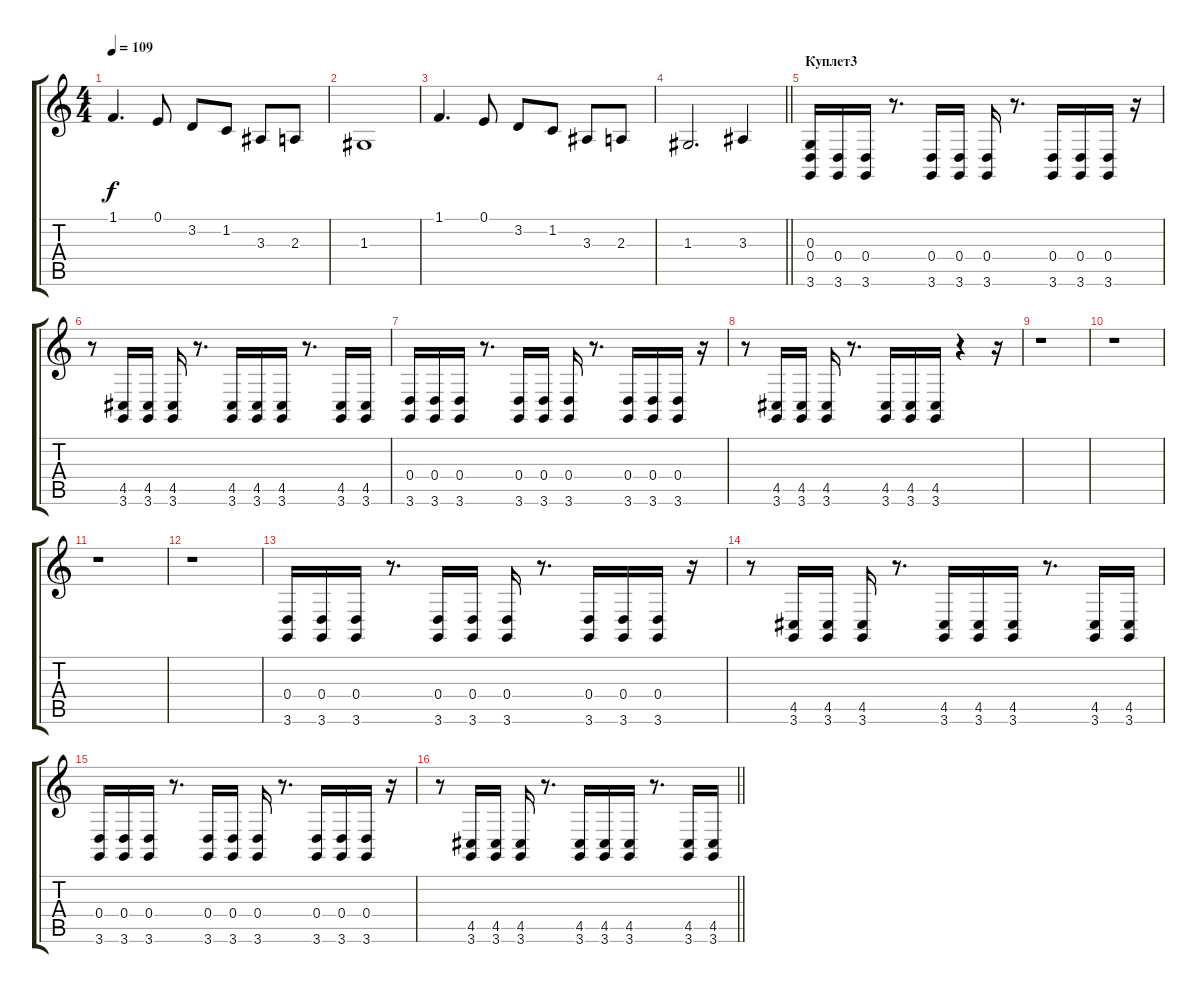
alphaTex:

\track "" {instrument lead1square}
\staff {score tabs}
\tuning (E4 B3 G3 D3 A2 E2) {hide}
\ts (4 4)
\tempo 109
\clef g2
\ks c
1.1.4{d dy f} 0.1.8 3.2.8 1.2.8 3.3.8 2.3.8 |
1.3.1 |
1.1.4{d} 0.1.8 3.2.8 1.2.8 3.3.8 2.3.8 |
\barLineRight lightlight
1.3.2{d} 3.3.4 |
\section ("" "Куплет3")
(0.3 0.4 3.6).16 (0.4 3.6).16 (0.4 3.6).16 r.8{d} (0.4 3.6).16 (0.4 3.6).16 (0.4 3.6).16 r.8{d} (0.4 3.6).16 (0.4 3.6).16 (0.4 3.6).16 r.16 |
r.8 (4.5 3.6).16 (4.5 3.6).16 (4.5 3.6).16 r.8{d} (4.5 3.6).16 (4.5 3.6).16 (4.5 3.6).16 r.8{d} (4.5 3.6).16 (4.5 3.6).16 |
(0.4 3.6).16 (0.4 3.6).16 (0.4 3.6).16 r.8{d} (0.4 3.6).16 (0.4 3.6).16 (0.4 3.6).16 r.8{d} (0.4 3.6).16 (0.4 3.6).16 (0.4 3.6).16 r.16 |
r.8 (4.5 3.6).16 (4.5 3.6).16 (4.5 3.6).16 r.8{d} (4.5 3.6).16 (4.5 3.6).16 (4.5 3.6).16 r.4 r.16 |
r.1 |
r.1 |
r.1 |
r.1 |
(0.4 3.6).16 (0.4 3.6).16 (0.4 3.6).16 r.8{d} (0.4 3.6).16 (0.4 3.6).16 (0.4 3.6).16 r.8{d} (0.4 3.6).16 (0.4 3.6).16 (0.4 3.6).16 r.16 |
r.8 (4.5 3.6).16 (4.5 3.6).16 (4.5 3.6).16 r.8{d} (4.5 3.6).16 (4.5 3.6).16 (4.5 3.6).16 r.8{d} (4.5 3.6).16 (4.5 3.6).16 |
(0.4 3.6).16 (0.4 3.6).16 (0.4 3.6).16 r.8{d} (0.4 3.6).16 (0.4 3.6).16 (0.4 3.6).16 r.8{d} (0.4 3.6).16 (0.4 3.6).16 (0.4 3.6).16 r.16 |
\barLineRight lightlight
r.8 (4.5 3.6).16 (4.5 3.6).16 (4.5 3.6).16 r.8{d} (4.5 3.6).16 (4.5 3.6).16 (4.5 3.6).16 r.8{d} (4.5 3.6).16 (4.5 3.6).16
